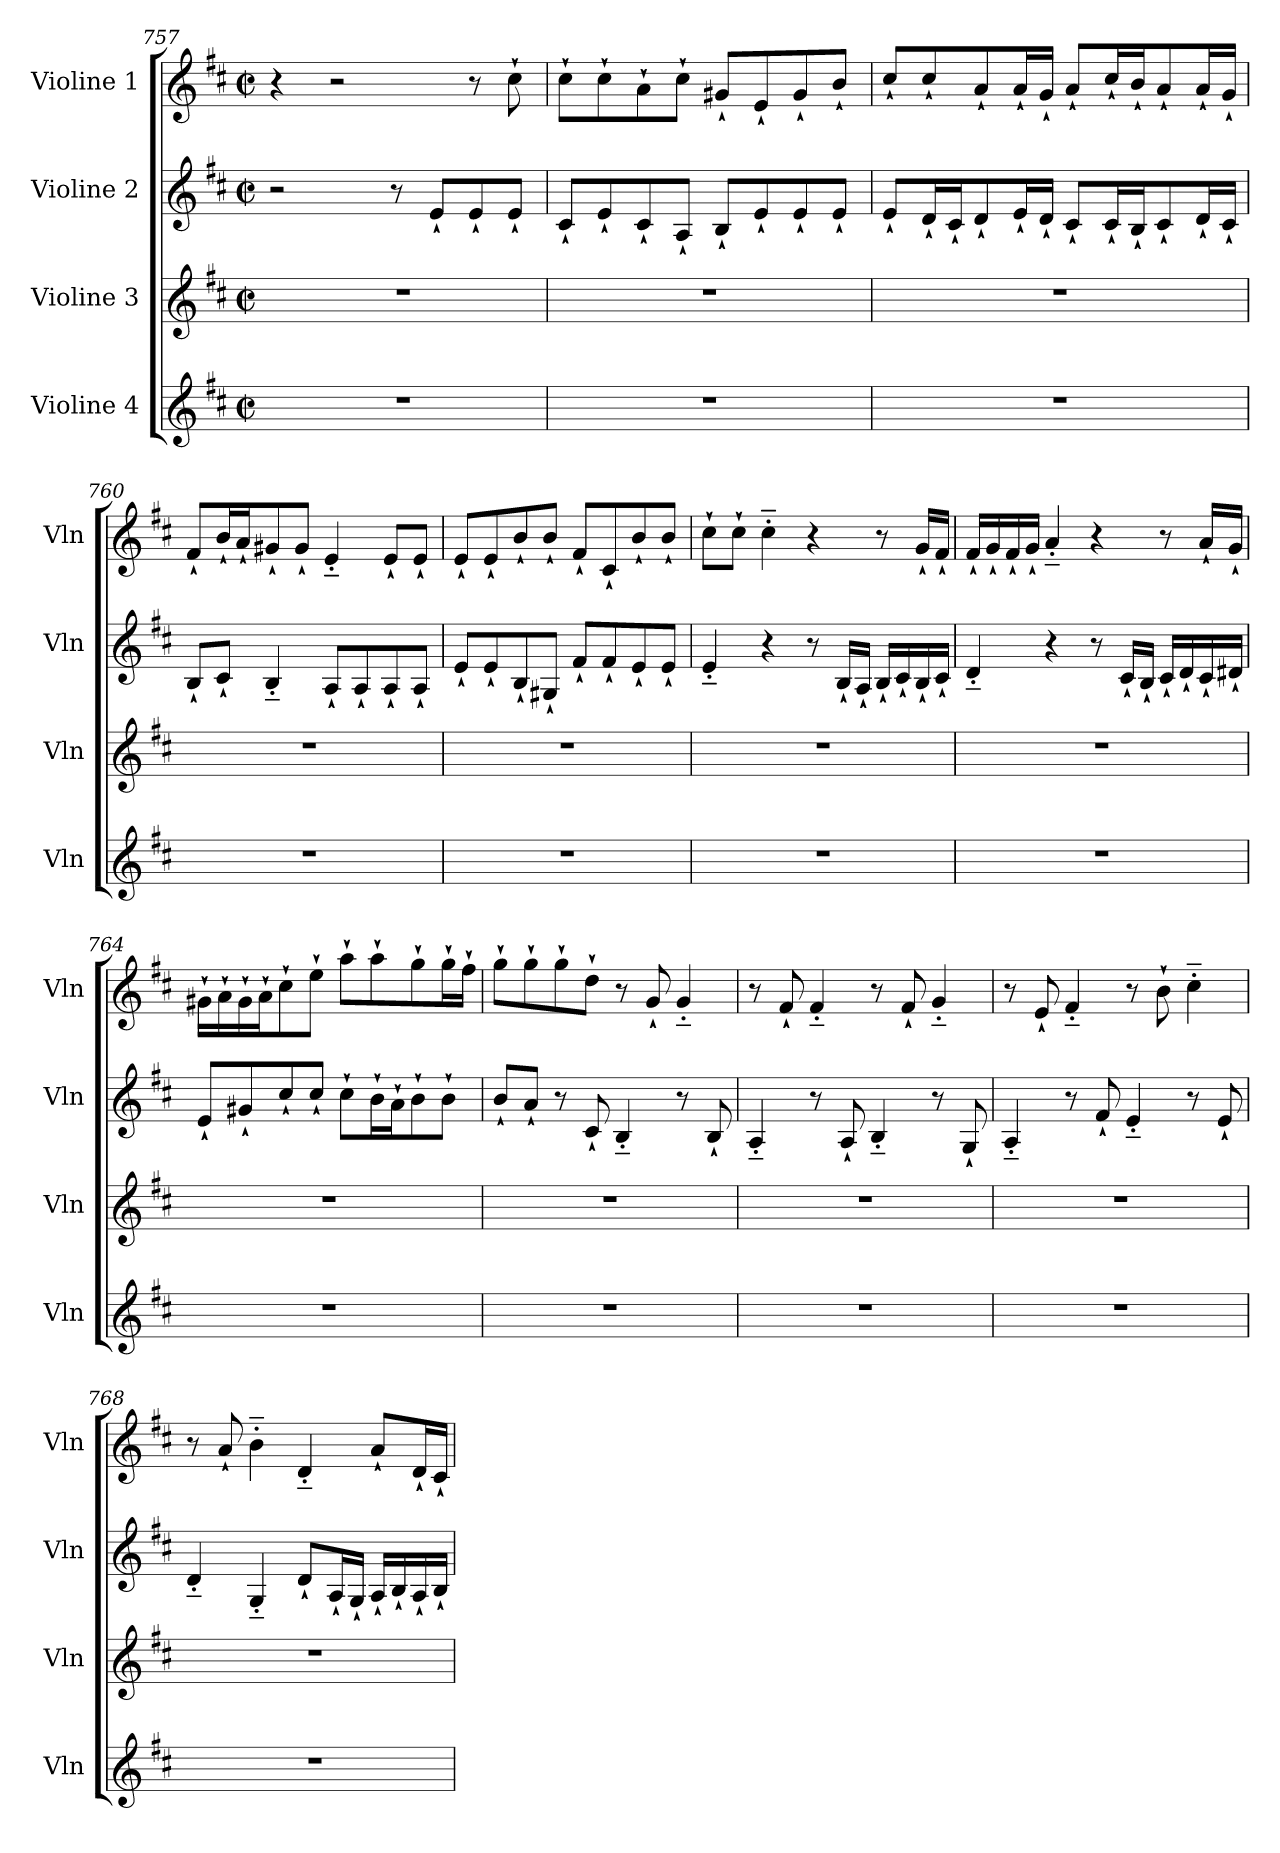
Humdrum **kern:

**kern	**kern	**kern	**kern
*part4	*part3	*part2	*part1
*staff4	*staff3	*staff2	*staff1
*I"Violine 4	*I"Violine 3	*I"Violine 2	*I"Violine 1
*I'Vln	*I'Vln	*I'Vln	*I'Vln
*clefG2	*clefG2	*clefG2	*clefG2
*k[f#c#]	*k[f#c#]	*k[f#c#]	*k[f#c#]
*D:	*D:	*D:	*D:
*M2/2	*M2/2	*M2/2	*M2/2
*met(c|)	*met(c|)	*met(c|)	*met(c|)
=757	=757	=757	=757
1r	1r	2r	4r
.	.	.	2r
.	.	8r	.
.	.	8e`/L	.
.	.	8e`/	8r
.	.	8e`/J	8cc#`\
!!LO:LB:g=z
=758	=758	=758	=758
1r	1r	8c#`/L	8cc#`\L
.	.	8e`/	8cc#`\
.	.	8c#`/	8a`\
.	.	8A`/J	8cc#`\J
.	.	8B`/L	8g#X`/L
.	.	8e`/	8e`/
.	.	8e`/	8g#`/
.	.	8e`/J	8b`/J
=759	=759	=759	=759
1r	1r	8e`/L	8cc#`/L
.	.	16d`/L	8cc#`/
.	.	16c#`/J	.
.	.	8d`/	8a`/
.	.	16e`/L	16a`/L
.	.	16d`/JJ	16g`/JJ
.	.	8c#`/L	8a`/L
.	.	16c#`/L	16cc#`/L
.	.	16B`/J	16b`/J
.	.	8c#`/	8a`/
.	.	16d`/L	16a`/L
.	.	16c#`/JJ	16g`/JJ
=760	=760	=760	=760
1r	1r	8B`/L	8f#`/L
.	.	8c#`/J	16b`/L
.	.	.	16a`/J
.	.	4B~'/	8g#X`/
.	.	.	8g#`/J
.	.	8A`/L	4e~'/
.	.	8A`/	.
.	.	8A`/	8e`/L
.	.	8A`/J	8e`/J
=761	=761	=761	=761
1r	1r	8e`/L	8e`/L
.	.	8e`/	8e`/
.	.	8B`/	8b`/
.	.	8G#X`/J	8b`/J
.	.	8f#`/L	8f#`/L
.	.	8f#`/	8c#`/
.	.	8e`/	8b`/
.	.	8e`/J	8b`/J
!!LO:PB:g=z
=762	=762	=762	=762
1r	1r	4e~'/	8cc#`\L
.	.	.	8cc#`\J
.	.	4r	4cc#~'\
.	.	8r	4r
.	.	16B`/LL	.
.	.	16A`/JJ	.
.	.	16B`/LL	8r
.	.	16c#`/	.
.	.	16B`/	16g`/LL
.	.	16c#`/JJ	16f#`/JJ
=763	=763	=763	=763
1r	1r	4d~'/	16f#`/LL
.	.	.	16g`/
.	.	.	16f#`/
.	.	.	16g`/JJ
.	.	4r	4a~'/
.	.	8r	4r
.	.	16c#`/LL	.
.	.	16B`/JJ	.
.	.	16c#`/LL	8r
.	.	16d`/	.
.	.	16c#`/	16a`/LL
.	.	16d#X`/JJ	16g`/JJ
=764	=764	=764	=764
1r	1r	8e`/L	16g#X`\LL
.	.	.	16a`\
.	.	8g#X`/	16g#`\
.	.	.	16a`\J
.	.	8cc#`/	8cc#`\
.	.	8cc#`/J	8ee`\J
.	.	8cc#`\L	8aa`\L
.	.	16b`\L	8aa`\
.	.	16a`\J	.
.	.	8b`\	8gg`\
.	.	8b`\J	16gg`\L
.	.	.	16ff#`\JJ
=765	=765	=765	=765
1r	1r	8b`/L	8gg`\L
.	.	8a`/J	8gg`\
.	.	8r	8gg`\
.	.	8c#`/	8dd`\J
.	.	4B~'/	8r
.	.	.	8g`/
.	.	8r	4g~'/
.	.	8B`/	.
!!LO:LB:g=z
=766	=766	=766	=766
1r	1r	4A~'/	8r
.	.	.	8f#`/
.	.	8r	4f#~'/
.	.	8A`/	.
.	.	4B~'/	8r
.	.	.	8f#`/
.	.	8r	4g~'/
.	.	8G`/	.
=767	=767	=767	=767
1r	1r	4A~'/	8r
.	.	.	8e`/
.	.	8r	4f#~'/
.	.	8f#`/	.
.	.	4e~'/	8r
.	.	.	8b`\
.	.	8r	4cc#~'\
.	.	8e`/	.
=768	=768	=768	=768
1r	1r	4d~'/	8r
.	.	.	8a`/
.	.	4G~'/	4b~'\
.	.	8d`/L	4d~'/
.	.	16A`/L	.
.	.	16G`/JJ	.
.	.	16A`/LL	8a`/L
.	.	16B`/	.
.	.	16A`/	16d`/L
.	.	16B`/JJ	16c#`/JJ
=	=	=	=
*-	*-	*-	*-
